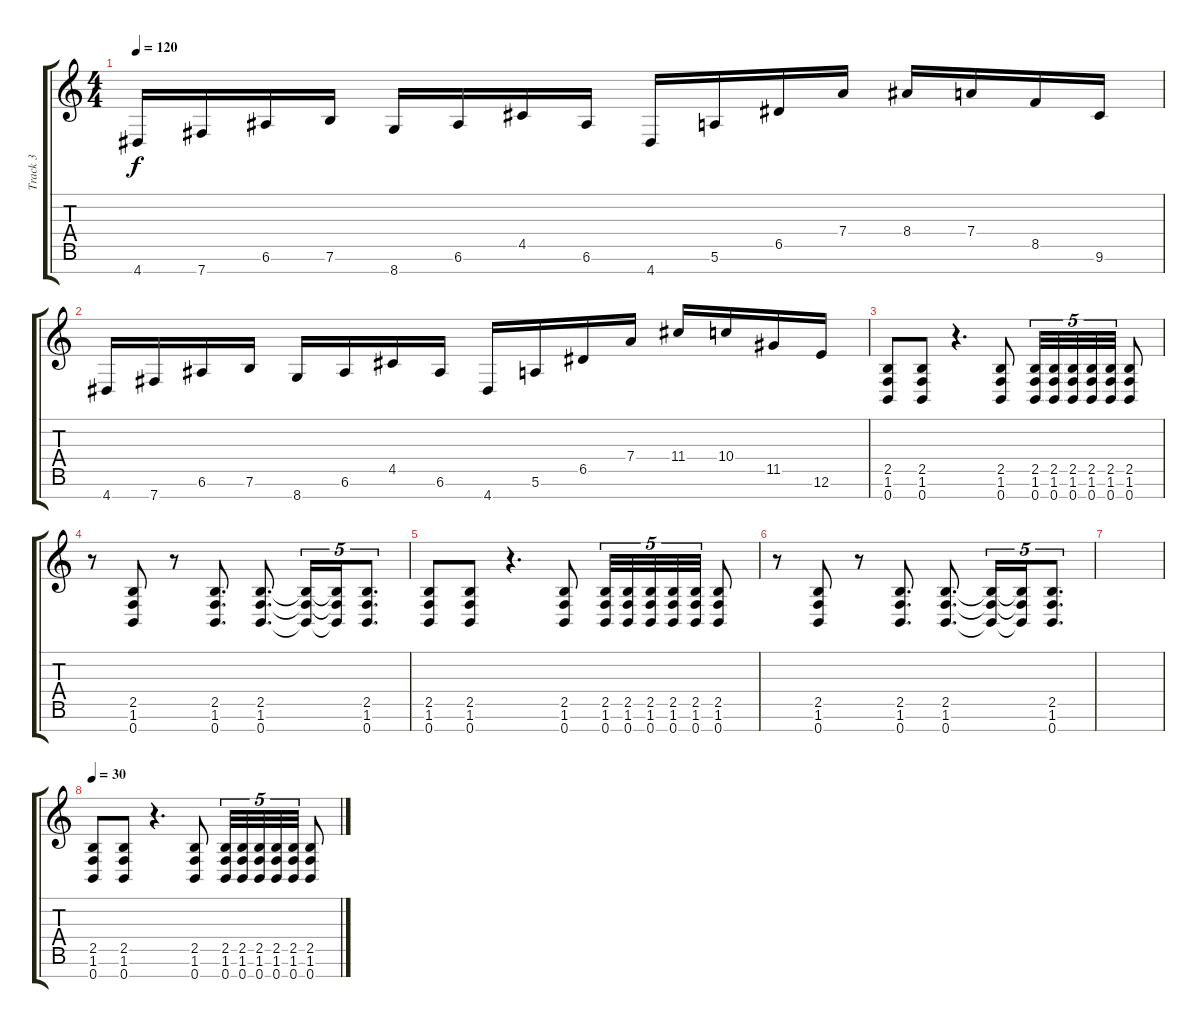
\track ("Track 3" "Track 3") {instrument distortionguitar}
\staff {score tabs}
\tuning (E4 B3 G3 D3 A2 E2 B1) {hide}
\ts (4 4)
\tempo 120
\clef g2
\ks c
4.7.16{dy f} 7.7.16 6.6.16 7.6.16 8.7.16 6.6.16 4.5.16 6.6.16 4.7.16 5.6.16 6.5.16 7.4.16 8.4.16 7.4.16 8.5.16 9.6.16 |
4.7.16 7.7.16 6.6.16 7.6.16 8.7.16 6.6.16 4.5.16 6.6.16 4.7.16 5.6.16 6.5.16 7.4.16 11.4.16 10.4.16 11.5.16 12.6.16 |
(2.5 1.6 0.7).8 (2.5 1.6 0.7).8 r.4{d} (2.5 1.6 0.7).8 (2.5 1.6 0.7).32{tu (5 4)} (2.5 1.6 0.7).32{tu (5 4)} (2.5 1.6 0.7).32{tu (5 4)} (2.5 1.6 0.7).32{tu (5 4)} (2.5 1.6 0.7).32{tu (5 4)} (2.5 1.6 0.7).8 |
r.8 (2.5 1.6 0.7).8 r.8 (2.5 1.6 0.7).8{d} (2.5 1.6 0.7).8{d} (2.5{t} 1.6{t} 0.7{t}).16{tu (5 4)} (2.5{t} 1.6{t} 0.7{t}).16{tu (5 4)} (2.5 1.6 0.7).8{d tu (5 4)} |
(2.5 1.6 0.7).8 (2.5 1.6 0.7).8 r.4{d} (2.5 1.6 0.7).8 (2.5 1.6 0.7).32{tu (5 4)} (2.5 1.6 0.7).32{tu (5 4)} (2.5 1.6 0.7).32{tu (5 4)} (2.5 1.6 0.7).32{tu (5 4)} (2.5 1.6 0.7).32{tu (5 4)} (2.5 1.6 0.7).8 |
r.8 (2.5 1.6 0.7).8 r.8 (2.5 1.6 0.7).8{d} (2.5 1.6 0.7).8{d} (2.5{t} 1.6{t} 0.7{t}).16{tu (5 4)} (2.5{t} 1.6{t} 0.7{t}).16{tu (5 4)} (2.5 1.6 0.7).8{d tu (5 4)} |
|
\tempo 30
(2.5 1.6 0.7).8 (2.5 1.6 0.7).8 r.4{d} (2.5 1.6 0.7).8 (2.5 1.6 0.7).32{tu (5 4)} (2.5 1.6 0.7).32{tu (5 4)} (2.5 1.6 0.7).32{tu (5 4)} (2.5 1.6 0.7).32{tu (5 4)} (2.5 1.6 0.7).32{tu (5 4)} (2.5 1.6 0.7).8
